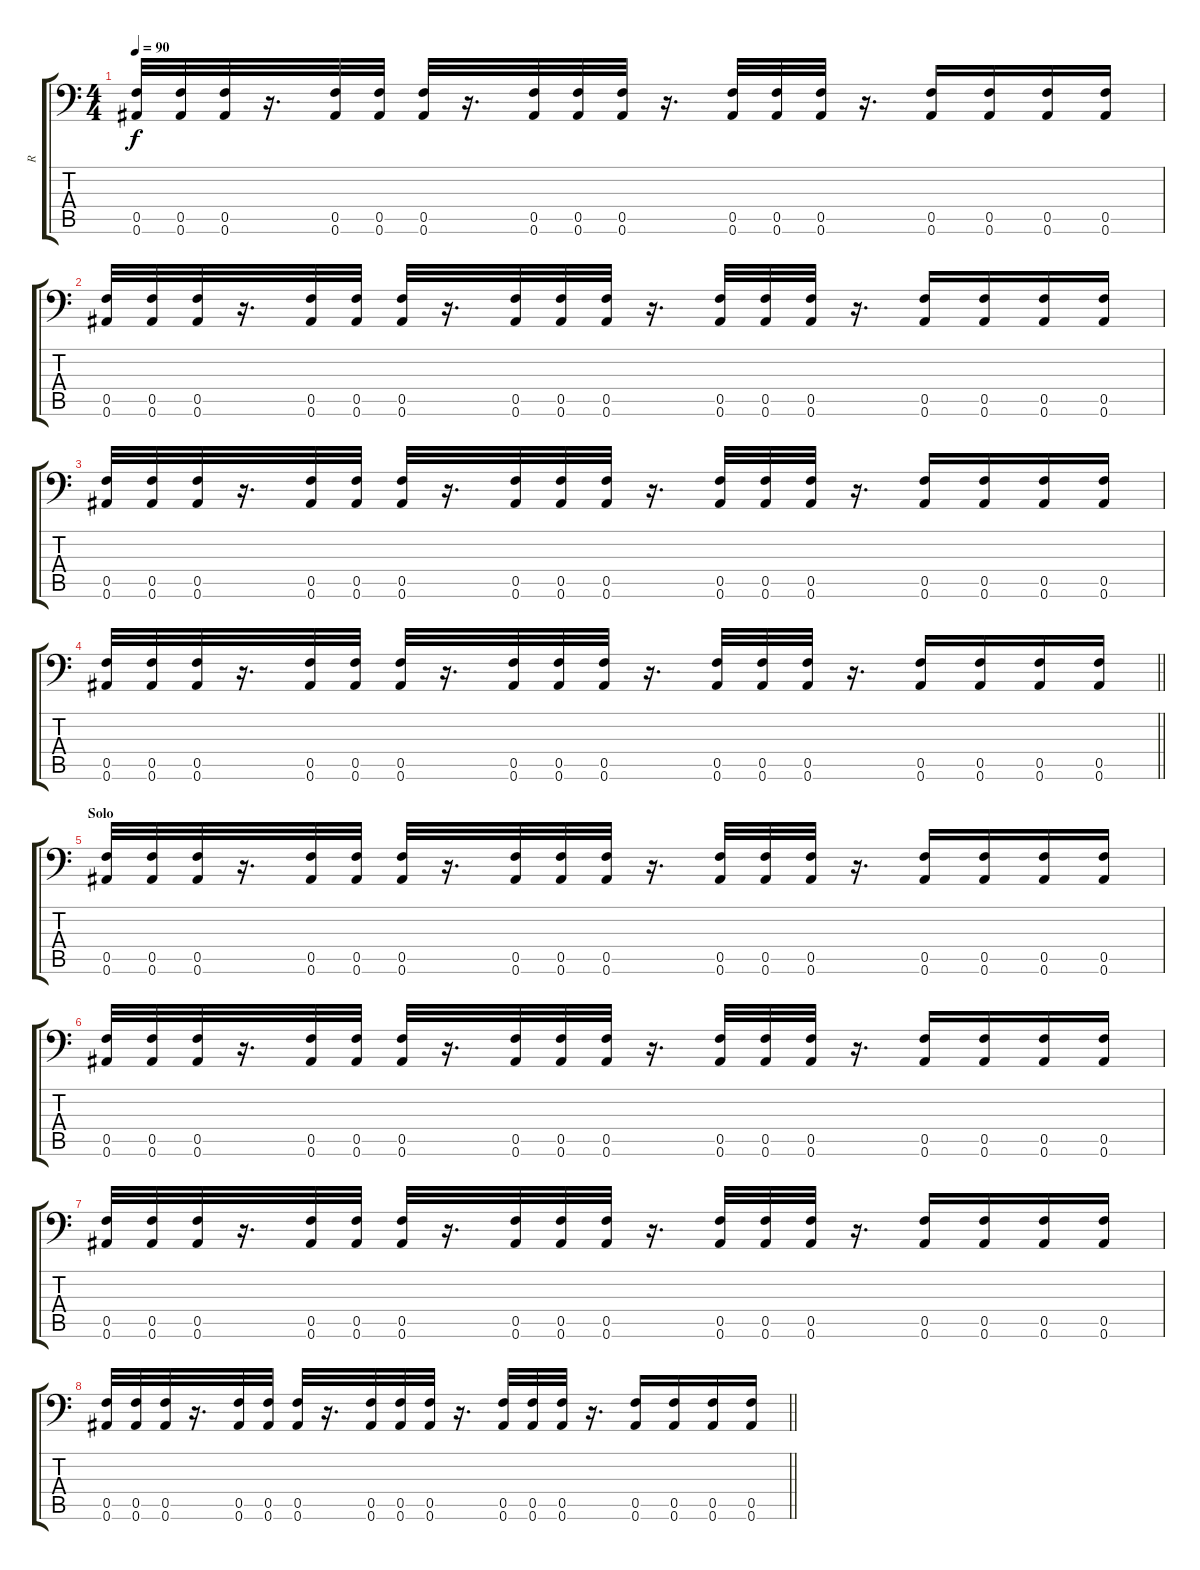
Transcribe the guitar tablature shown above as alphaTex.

\track ("R" "R") {instrument distortionguitar}
\staff {score tabs}
\tuning (C4 G3 Eb3 Bb2 F2 Bb1) {hide}
\ts (4 4)
\tempo 90
\clef f4
\ks c
(0.5 0.6).32{dy f} (0.5 0.6).32 (0.5 0.6).32 r.16{d} (0.5 0.6).32 (0.5 0.6).32 (0.5 0.6).32 r.16{d} (0.5 0.6).32 (0.5 0.6).32 (0.5 0.6).32 r.16{d} (0.5 0.6).32 (0.5 0.6).32 (0.5 0.6).32 r.16{d} (0.5 0.6).16 (0.5 0.6).16 (0.5 0.6).16 (0.5 0.6).16 |
(0.5 0.6).32 (0.5 0.6).32 (0.5 0.6).32 r.16{d} (0.5 0.6).32 (0.5 0.6).32 (0.5 0.6).32 r.16{d} (0.5 0.6).32 (0.5 0.6).32 (0.5 0.6).32 r.16{d} (0.5 0.6).32 (0.5 0.6).32 (0.5 0.6).32 r.16{d} (0.5 0.6).16 (0.5 0.6).16 (0.5 0.6).16 (0.5 0.6).16 |
(0.5 0.6).32 (0.5 0.6).32 (0.5 0.6).32 r.16{d} (0.5 0.6).32 (0.5 0.6).32 (0.5 0.6).32 r.16{d} (0.5 0.6).32 (0.5 0.6).32 (0.5 0.6).32 r.16{d} (0.5 0.6).32 (0.5 0.6).32 (0.5 0.6).32 r.16{d} (0.5 0.6).16 (0.5 0.6).16 (0.5 0.6).16 (0.5 0.6).16 |
\barLineRight lightlight
(0.5 0.6).32 (0.5 0.6).32 (0.5 0.6).32 r.16{d} (0.5 0.6).32 (0.5 0.6).32 (0.5 0.6).32 r.16{d} (0.5 0.6).32 (0.5 0.6).32 (0.5 0.6).32 r.16{d} (0.5 0.6).32 (0.5 0.6).32 (0.5 0.6).32 r.16{d} (0.5 0.6).16 (0.5 0.6).16 (0.5 0.6).16 (0.5 0.6).16 |
\section ("" "Solo")
(0.5 0.6).32 (0.5 0.6).32 (0.5 0.6).32 r.16{d} (0.5 0.6).32 (0.5 0.6).32 (0.5 0.6).32 r.16{d} (0.5 0.6).32 (0.5 0.6).32 (0.5 0.6).32 r.16{d} (0.5 0.6).32 (0.5 0.6).32 (0.5 0.6).32 r.16{d} (0.5 0.6).16 (0.5 0.6).16 (0.5 0.6).16 (0.5 0.6).16 |
(0.5 0.6).32 (0.5 0.6).32 (0.5 0.6).32 r.16{d} (0.5 0.6).32 (0.5 0.6).32 (0.5 0.6).32 r.16{d} (0.5 0.6).32 (0.5 0.6).32 (0.5 0.6).32 r.16{d} (0.5 0.6).32 (0.5 0.6).32 (0.5 0.6).32 r.16{d} (0.5 0.6).16 (0.5 0.6).16 (0.5 0.6).16 (0.5 0.6).16 |
(0.5 0.6).32 (0.5 0.6).32 (0.5 0.6).32 r.16{d} (0.5 0.6).32 (0.5 0.6).32 (0.5 0.6).32 r.16{d} (0.5 0.6).32 (0.5 0.6).32 (0.5 0.6).32 r.16{d} (0.5 0.6).32 (0.5 0.6).32 (0.5 0.6).32 r.16{d} (0.5 0.6).16 (0.5 0.6).16 (0.5 0.6).16 (0.5 0.6).16 |
\barLineRight lightlight
(0.5 0.6).32 (0.5 0.6).32 (0.5 0.6).32 r.16{d} (0.5 0.6).32 (0.5 0.6).32 (0.5 0.6).32 r.16{d} (0.5 0.6).32 (0.5 0.6).32 (0.5 0.6).32 r.16{d} (0.5 0.6).32 (0.5 0.6).32 (0.5 0.6).32 r.16{d} (0.5 0.6).16 (0.5 0.6).16 (0.5 0.6).16 (0.5 0.6).16
